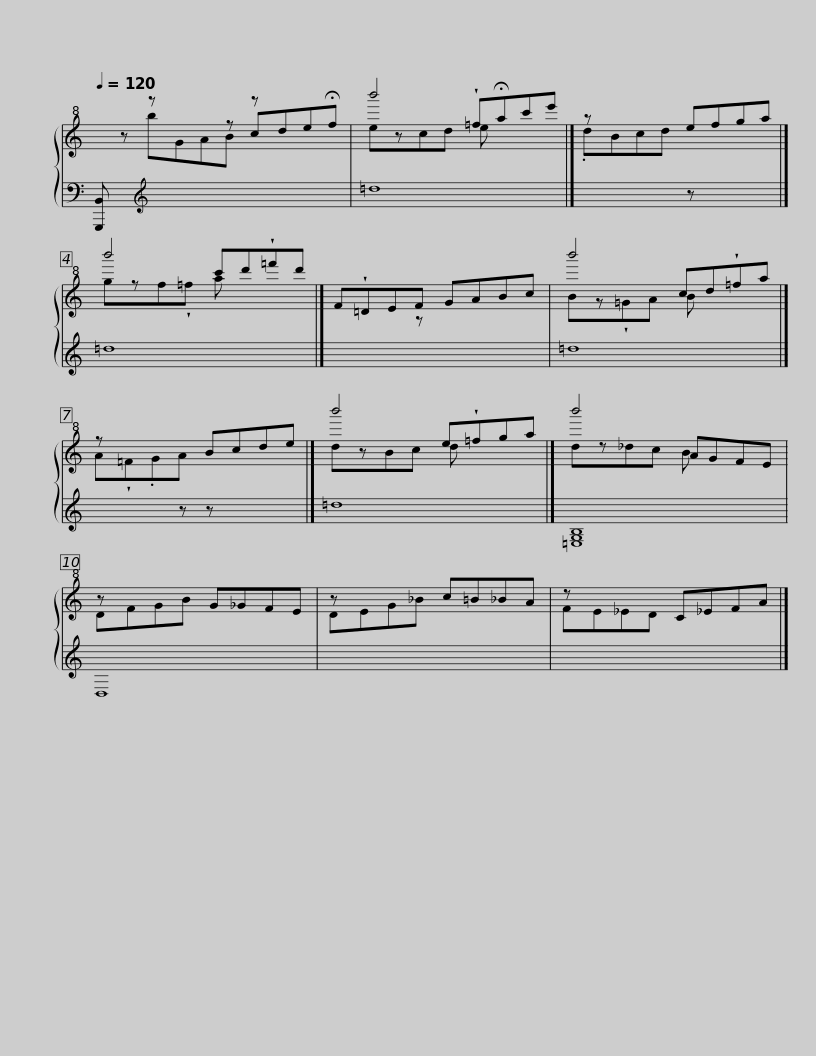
X:1
%%score { ( 1 2 ) | 3 }
L:1/8
Q:1/4=120
M:none
I:linebreak $
K:C
V:1 treble+8
V:2 treble+8
V:3 bass
V:1
[I:staff +1] [G,,,B,,][I:staff -1] z x3 z z x3 | b'4 !wedge!=f!fermata!ac'e' |] z x3 efga |] b'4 c'd'!wedge!=f'd' |]$ F!wedge!=DEF GABc | %5
 b'4 cd!wedge!=fa |] z x3 Bcde |] b'4 e!wedge!=fga |]$ b'4 AGFE | z x3 G_GFE | %10
 z x3 c=B_BA | z x3 C_EFA |] %12
V:2
 x2 z x3 cde!fermata!f | ezcd e x3 |] .dBcd x4 |] gzf!wedge!=f a x3 |]$ x3 z x4 | %5
 Bz!wedge!=GA B x3 |] A!wedge!=F.GA x4 |] dzBc d x3 |]$ dz_dc B x3 | DFGB x4 | %10
 DEG_B x4 | FE_ED x4 |] %12
V:3
 x2[K:treble][I:staff -1] bGAB[I:staff +1] x4 | =d8 |] x4 z x3 |] =d8 |]$ x8 | %5
 =d8 |] x3 z z x3 |] =d8 |]$ [=E,G,B,]8 | D,8 | %10
 x8 | x8 |] %12
